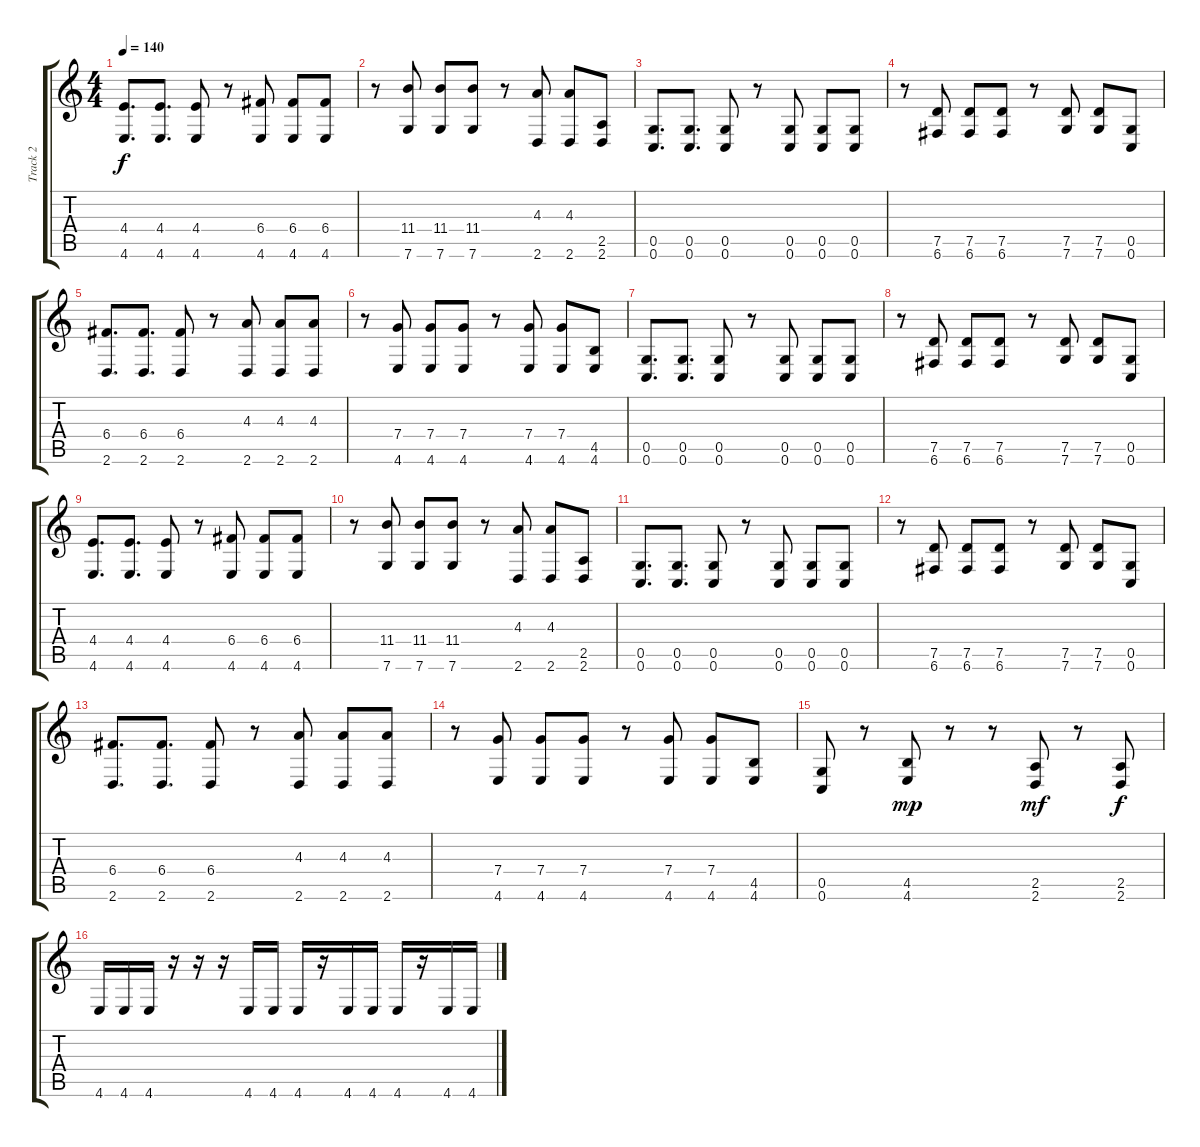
\track ("Track 2" "Track 2") {instrument distortionguitar}
\staff {score tabs}
\tuning (D4 A3 F3 C3 G2 C2) {hide}
\ts (4 4)
\tempo 140
\clef g2
\ks c
(4.4 4.6).8{d dy f} (4.4 4.6).8{d} (4.4 4.6).8 r.8 (6.4 4.6).8 (6.4 4.6).8 (6.4 4.6).8 |
r.8 (11.4 7.6).8 (11.4 7.6).8 (11.4 7.6).8 r.8 (4.3 2.6).8 (4.3 2.6).8 (2.5 2.6).8 |
(0.5 0.6).8{d} (0.5 0.6).8{d} (0.5 0.6).8 r.8 (0.5 0.6).8 (0.5 0.6).8 (0.5 0.6).8 |
r.8 (7.5 6.6).8 (7.5 6.6).8 (7.5 6.6).8 r.8 (7.5 7.6).8 (7.5 7.6).8 (0.5 0.6).8 |
(6.4 2.6).8{d} (6.4 2.6).8{d} (6.4 2.6).8 r.8 (4.3 2.6).8 (4.3 2.6).8 (4.3 2.6).8 |
r.8 (7.4 4.6).8 (7.4 4.6).8 (7.4 4.6).8 r.8 (7.4 4.6).8 (7.4 4.6).8 (4.5 4.6).8 |
(0.5 0.6).8{d} (0.5 0.6).8{d} (0.5 0.6).8 r.8 (0.5 0.6).8 (0.5 0.6).8 (0.5 0.6).8 |
r.8 (7.5 6.6).8 (7.5 6.6).8 (7.5 6.6).8 r.8 (7.5 7.6).8 (7.5 7.6).8 (0.5 0.6).8 |
(4.4 4.6).8{d} (4.4 4.6).8{d} (4.4 4.6).8 r.8 (6.4 4.6).8 (6.4 4.6).8 (6.4 4.6).8 |
r.8 (11.4 7.6).8 (11.4 7.6).8 (11.4 7.6).8 r.8 (4.3 2.6).8 (4.3 2.6).8 (2.5 2.6).8 |
(0.5 0.6).8{d} (0.5 0.6).8{d} (0.5 0.6).8 r.8 (0.5 0.6).8 (0.5 0.6).8 (0.5 0.6).8 |
r.8 (7.5 6.6).8 (7.5 6.6).8 (7.5 6.6).8 r.8 (7.5 7.6).8 (7.5 7.6).8 (0.5 0.6).8 |
(6.4 2.6).8{d} (6.4 2.6).8{d} (6.4 2.6).8 r.8 (4.3 2.6).8 (4.3 2.6).8 (4.3 2.6).8 |
r.8 (7.4 4.6).8 (7.4 4.6).8 (7.4 4.6).8 r.8 (7.4 4.6).8 (7.4 4.6).8 (4.5 4.6).8 |
(0.5 0.6).8 r.8 (4.5 4.6).8{dy mp} r.8 r.8 (2.5 2.6).8{dy mf} r.8 (2.5 2.6).8{dy f} |
4.6.16 4.6.16 4.6.16 r.16 r.16 r.16 4.6.16 4.6.16 4.6.16 r.16 4.6.16 4.6.16 4.6.16 r.16 4.6.16 4.6.16
